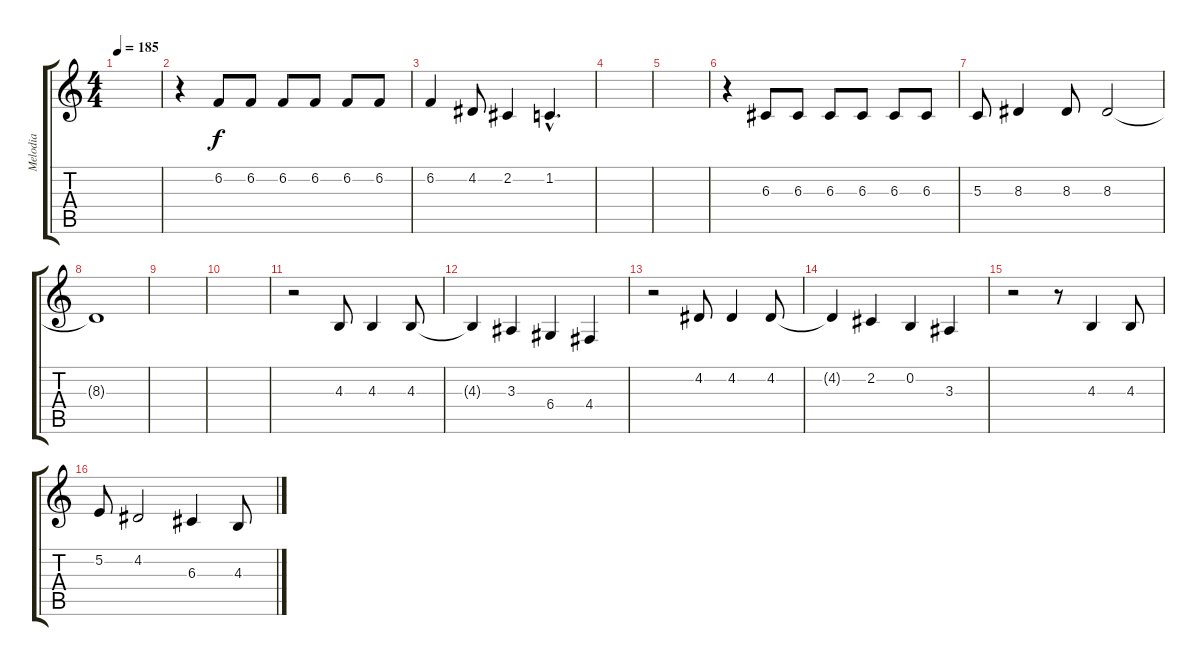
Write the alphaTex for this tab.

\track ("Melodia" "Melodia") {instrument lead6voice}
\staff {score tabs}
\tuning (E4 B3 G3 D3 A2 E2) {hide}
\ts (4 4)
\tempo 185
\clef g2
\ks c
|
r.4 6.2.8 6.2.8 6.2.8 6.2.8 6.2.8 6.2.8 |
6.2.4 4.2.8 2.2.4 1.2{hac}.4{d} |
|
|
r.4 6.3.8 6.3.8 6.3.8 6.3.8 6.3.8 6.3.8 |
5.3.8 8.3.4 8.3.8 8.3.2 |
8.3{t}.1 |
|
|
r.2 4.3.8 4.3.4 4.3.8 |
4.3{t}.4 3.3.4 6.4.4 4.4.4 |
r.2 4.2.8 4.2.4 4.2.8 |
4.2{t}.4 2.2.4 0.2.4 3.3.4 |
r.2 r.8 4.3.4 4.3.8 |
5.2.8 4.2.2 6.3.4 4.3.8
